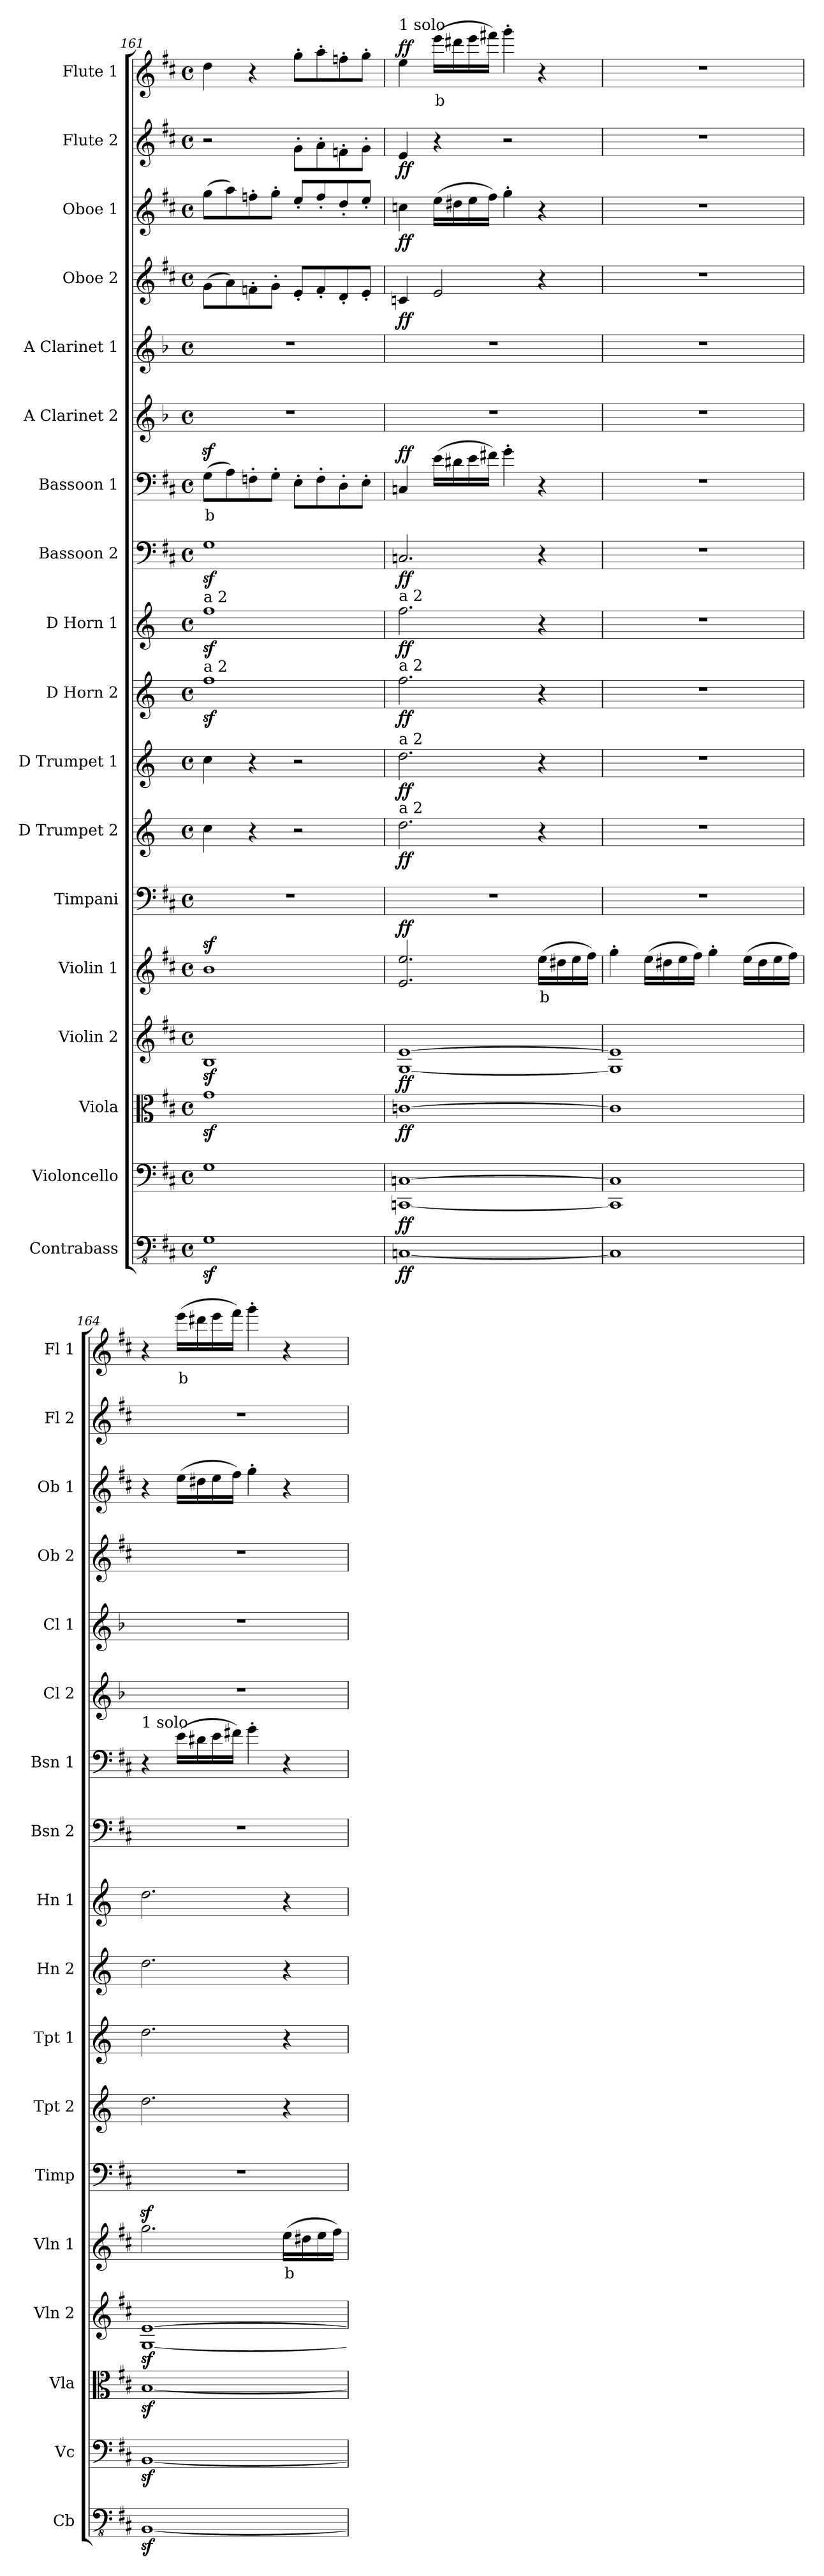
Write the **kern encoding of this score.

**kern	**dynam	**kern	**dynam	**kern	**dynam	**kern	**dynam	**kern	**text	**dynam	**kern	**kern	**dynam	**kern	**dynam	**kern	**dynam	**kern	**dynam	**kern	**dynam	**kern	**text	**dynam	**kern	**kern	**kern	**dynam	**kern	**dynam	**kern	**dynam	**kern	**text	**dynam
*part18	*part18	*part17	*part17	*part16	*part16	*part15	*part15	*part14	*part14	*part14	*part13	*part12	*part12	*part11	*part11	*part10	*part10	*part9	*part9	*part8	*part8	*part7	*part7	*part7	*part6	*part5	*part4	*part4	*part3	*part3	*part2	*part2	*part1	*part1	*part1
*staff18	*staff18	*staff17	*staff17	*staff16	*staff16	*staff15	*staff15	*staff14	*staff14	*staff14	*staff13	*staff12	*staff12	*staff11	*staff11	*staff10	*staff10	*staff9	*staff9	*staff8	*staff8	*staff7	*staff7	*staff7	*staff6	*staff5	*staff4	*staff4	*staff3	*staff3	*staff2	*staff2	*staff1	*staff1	*staff1
*I"Contrabass	*	*I"Violoncello	*	*I"Viola	*	*I"Violin 2	*	*I"Violin 1	*	*	*I"Timpani	*I"D Trumpet 2	*	*I"D Trumpet 1	*	*I"D Horn 2	*	*I"D Horn 1	*	*I"Bassoon 2	*	*I"Bassoon 1	*	*	*I"A Clarinet 2	*I"A Clarinet 1	*I"Oboe 2	*	*I"Oboe 1	*	*I"Flute 2	*	*I"Flute 1	*	*
*I'Cb	*	*I'Vc	*	*I'Vla	*	*I'Vln 2	*	*I'Vln 1	*	*	*I'Timp	*I'Tpt 2	*	*I'Tpt 1	*	*I'Hn 2	*	*I'Hn 1	*	*I'Bsn 2	*	*I'Bsn 1	*	*	*I'Cl 2	*I'Cl 1	*I'Ob 2	*	*I'Ob 1	*	*I'Fl 2	*	*I'Fl 1	*	*
*clefFv4	*	*clefF4	*	*clefC3	*	*clefG2	*	*clefG2	*	*	*clefF4	*clefG2	*	*clefG2	*	*clefG2	*	*clefG2	*	*clefF4	*	*clefF4	*	*	*clefG2	*clefG2	*clefG2	*	*clefG2	*	*clefG2	*	*clefG2	*	*
*	*	*	*	*	*	*	*	*	*	*	*	*ITrd-1c-2	*	*ITrd-1c-2	*	*ITrd6c10	*	*ITrd6c10	*	*	*	*	*	*	*ITrd2c3	*ITrd2c3	*	*	*	*	*	*	*	*	*
*k[f#c#]	*	*k[f#c#]	*	*k[f#c#]	*	*k[f#c#]	*	*k[f#c#]	*	*	*k[f#c#]	*k[f#c#]	*	*k[f#c#]	*	*k[f#c#]	*	*k[f#c#]	*	*k[f#c#]	*	*k[f#c#]	*	*	*k[f#c#]	*k[f#c#]	*k[f#c#]	*	*k[f#c#]	*	*k[f#c#]	*	*k[f#c#]	*	*
*M4/4	*	*M4/4	*	*M4/4	*	*M4/4	*	*M4/4	*	*	*M4/4	*M4/4	*	*M4/4	*	*M4/4	*	*M4/4	*	*M4/4	*	*M4/4	*	*	*M4/4	*M4/4	*M4/4	*	*M4/4	*	*M4/4	*	*M4/4	*	*
*met(c)	*	*met(c)	*	*met(c)	*	*met(c)	*	*met(c)	*	*	*met(c)	*met(c)	*	*met(c)	*	*met(c)	*	*met(c)	*	*met(c)	*	*met(c)	*	*	*met(c)	*met(c)	*met(c)	*	*met(c)	*	*met(c)	*	*met(c)	*	*
=161	=161	=161	=161	=161	=161	=161	=161	=161	=161	=161	=161	=161	=161	=161	=161	=161	=161	=161	=161	=161	=161	=161	=161	=161	=161	=161	=161	=161	=161	=161	=161	=161	=161	=161	=161
!	!	!	!	!	!	!	!	!	!	!	!	!	!	!	!	!	!	!LO:TX:a:t=a 2	!	!	!	!	!	!	!	!	!	!	!	!	!	!	!	!	!
!	!	!	!	!	!	!	!	!	!	!	!	!	!	!	!	!LO:TX:a:t=a 2	!	!	!	!	!	!	!	!	!	!	!	!	!	!	!	!	!	!	!
!	!	!	!	!	!	!	!	!	!	!	!	!	!	!	!	!	!	!	!	!	!	!	!LO:LY:b:color=#FF0000	!	!	!	!	!	!	!	!	!	!	!	!
1GGz<	.	1G	.	1gz<	.	1Bz<	.	1bz<	.	.	1r	4dd\	.	4dd\	.	1gz<	.	1gz<	.	1Gz<	.	(8Gz<\L	b	.	1r	1r	(8g\L	.	(8gg\L	.	2r	.	4dd\	.	.
.	.	.	.	.	.	.	.	.	.	.	.	.	.	.	.	.	.	.	.	.	.	8A\)	.	.	.	.	8a\)	.	8aa\)	.	.	.	.	.	.
.	.	.	.	.	.	.	.	.	.	.	.	4r	.	4r	.	.	.	.	.	.	.	8Fn'\	.	.	.	.	8fn'\	.	8ffn'\	.	.	.	4r	.	.
.	.	.	.	.	.	.	.	.	.	.	.	.	.	.	.	.	.	.	.	.	.	8G'\J	.	.	.	.	8g'\J	.	8gg'\J	.	.	.	.	.	.
.	.	.	.	.	.	.	.	.	.	.	.	2r	.	2r	.	.	.	.	.	.	.	8E'\L	.	.	.	.	8e'/L	.	8ee'/L	.	8g'\L	.	8gg'\L	.	.
.	.	.	.	.	.	.	.	.	.	.	.	.	.	.	.	.	.	.	.	.	.	8F'\	.	.	.	.	8f'/	.	8ff'/	.	8a'\	.	8aa'\	.	.
.	.	.	.	.	.	.	.	.	.	.	.	.	.	.	.	.	.	.	.	.	.	8D'\	.	.	.	.	8d'/	.	8dd'/	.	8fn'\	.	8ffn'\	.	.
.	.	.	.	.	.	.	.	.	.	.	.	.	.	.	.	.	.	.	.	.	.	8E'\J	.	.	.	.	8e'/J	.	8ee'/J	.	8g'\J	.	8gg'\J	.	.
=162	=162	=162	=162	=162	=162	=162	=162	=162	=162	=162	=162	=162	=162	=162	=162	=162	=162	=162	=162	=162	=162	=162	=162	=162	=162	=162	=162	=162	=162	=162	=162	=162	=162	=162	=162
!	!	!	!	!	!	!	!	!	!	!	!	!	!	!	!	!	!	!	!	!	!	!	!	!	!	!	!	!	!	!	!	!	!LO:TX:a:t=1 solo	!	!
!	!	!	!	!	!	!	!	!	!	!	!	!	!	!	!	!	!	!LO:TX:a:t=a 2	!	!	!	!	!	!	!	!	!	!	!	!	!	!	!	!	!
!	!	!	!	!	!	!	!	!	!	!	!	!	!	!	!	!LO:TX:a:t=a 2	!	!	!	!	!	!	!	!	!	!	!	!	!	!	!	!	!	!	!
!	!	!	!	!	!	!	!	!	!	!	!	!	!	!LO:TX:a:t=a 2	!	!	!	!	!	!	!	!	!	!	!	!	!	!	!	!	!	!	!	!	!
!	!	!	!	!	!	!	!	!	!	!	!	!LO:TX:a:t=a 2	!	!	!	!	!	!	!	!	!	!	!	!	!	!	!	!	!	!	!	!	!	!	!
!	!LO:DY:b	!	!LO:DY:b	!	!LO:DY:b	!	!LO:DY:b	!	!	!LO:DY:b	!	!	!LO:DY:b	!	!LO:DY:b	!	!LO:DY:b	!	!LO:DY:b	!	!LO:DY:b	!	!	!LO:DY:b	!	!	!	!LO:DY:b	!	!LO:DY:b	!	!LO:DY:b	!	!	!LO:DY:b
[1CCn	ff	[1CCn [1Cn	ff	[1cn	ff	[1G [1e	ff	2.e/ 2.ee/	.	ff	1r	2.ee\	ff	2.ee\	ff	2.g\	ff	2.g\	ff	2.Cn/	ff	4Cn/	.	ff	1r	1r	4cn/	ff	4ccn\	ff	4e/	ff	4ee\	.	ff
!	!	!	!	!	!	!	!	!	!	!	!	!	!	!	!	!	!	!	!	!	!	!	!	!	!	!	!	!	!	!	!	!	!	!LO:LY:b:color=#FF0000	!
.	.	.	.	.	.	.	.	.	.	.	.	.	.	.	.	.	.	.	.	.	.	(16e\LL	.	.	.	.	2e/	.	(16ee\LL	.	4r	.	(16eee\LL	b	.
.	.	.	.	.	.	.	.	.	.	.	.	.	.	.	.	.	.	.	.	.	.	16d#X\	.	.	.	.	.	.	16dd#X\	.	.	.	16ddd#X\	.	.
.	.	.	.	.	.	.	.	.	.	.	.	.	.	.	.	.	.	.	.	.	.	16e\	.	.	.	.	.	.	16ee\	.	.	.	16eee\	.	.
.	.	.	.	.	.	.	.	.	.	.	.	.	.	.	.	.	.	.	.	.	.	16f#X\JJ)	.	.	.	.	.	.	16ff#\JJ)	.	.	.	16fff#X\JJ)	.	.
.	.	.	.	.	.	.	.	.	.	.	.	.	.	.	.	.	.	.	.	.	.	4g'\	.	.	.	.	.	.	4gg'\	.	2r	.	4ggg'\	.	.
!	!	!	!	!	!	!	!	!	!LO:LY:b:color=#FF0000	!	!	!	!	!	!	!	!	!	!	!	!	!	!	!	!	!	!	!	!	!	!	!	!	!	!
.	.	.	.	.	.	.	.	(16ee\LL	b	.	.	4r	.	4r	.	4r	.	4r	.	4r	.	4r	.	.	.	.	4r	.	4r	.	.	.	4r	.	.
.	.	.	.	.	.	.	.	16dd#X\	.	.	.	.	.	.	.	.	.	.	.	.	.	.	.	.	.	.	.	.	.	.	.	.	.	.	.
.	.	.	.	.	.	.	.	16ee\	.	.	.	.	.	.	.	.	.	.	.	.	.	.	.	.	.	.	.	.	.	.	.	.	.	.	.
.	.	.	.	.	.	.	.	16ff#\JJ)	.	.	.	.	.	.	.	.	.	.	.	.	.	.	.	.	.	.	.	.	.	.	.	.	.	.	.
!!LO:PB:g=z
=163	=163	=163	=163	=163	=163	=163	=163	=163	=163	=163	=163	=163	=163	=163	=163	=163	=163	=163	=163	=163	=163	=163	=163	=163	=163	=163	=163	=163	=163	=163	=163	=163	=163	=163	=163
1CC]	.	1CC] 1C]	.	1c]	.	1G] 1e]	.	4gg'\	.	.	1r	1r	.	1r	.	1r	.	1r	.	1r	.	1r	.	.	1r	1r	1r	.	1r	.	1r	.	1r	.	.
.	.	.	.	.	.	.	.	(16ee\LL	.	.	.	.	.	.	.	.	.	.	.	.	.	.	.	.	.	.	.	.	.	.	.	.	.	.	.
.	.	.	.	.	.	.	.	16dd#X\	.	.	.	.	.	.	.	.	.	.	.	.	.	.	.	.	.	.	.	.	.	.	.	.	.	.	.
.	.	.	.	.	.	.	.	16ee\	.	.	.	.	.	.	.	.	.	.	.	.	.	.	.	.	.	.	.	.	.	.	.	.	.	.	.
.	.	.	.	.	.	.	.	16ff#\JJ)	.	.	.	.	.	.	.	.	.	.	.	.	.	.	.	.	.	.	.	.	.	.	.	.	.	.	.
.	.	.	.	.	.	.	.	4gg'\	.	.	.	.	.	.	.	.	.	.	.	.	.	.	.	.	.	.	.	.	.	.	.	.	.	.	.
.	.	.	.	.	.	.	.	(16ee\LL	.	.	.	.	.	.	.	.	.	.	.	.	.	.	.	.	.	.	.	.	.	.	.	.	.	.	.
.	.	.	.	.	.	.	.	16dd#\	.	.	.	.	.	.	.	.	.	.	.	.	.	.	.	.	.	.	.	.	.	.	.	.	.	.	.
.	.	.	.	.	.	.	.	16ee\	.	.	.	.	.	.	.	.	.	.	.	.	.	.	.	.	.	.	.	.	.	.	.	.	.	.	.
.	.	.	.	.	.	.	.	16ff#\JJ)	.	.	.	.	.	.	.	.	.	.	.	.	.	.	.	.	.	.	.	.	.	.	.	.	.	.	.
=164	=164	=164	=164	=164	=164	=164	=164	=164	=164	=164	=164	=164	=164	=164	=164	=164	=164	=164	=164	=164	=164	=164	=164	=164	=164	=164	=164	=164	=164	=164	=164	=164	=164	=164	=164
!	!	!	!	!	!	!	!	!	!	!	!	!	!	!	!	!	!	!	!	!	!	!LO:TX:a:t=1 solo	!	!	!	!	!	!	!	!	!	!	!	!	!
[1BBBz<	.	[1BBz<	.	[1Bz<	.	[1Gz< [1ez<	.	2.ggz<\	.	.	1r	2.ee\	.	2.ee\	.	2.e\	.	2.e\	.	1r	.	4r	.	.	1r	1r	1r	.	4r	.	1r	.	4r	.	.
!	!	!	!	!	!	!	!	!	!	!	!	!	!	!	!	!	!	!	!	!	!	!	!	!	!	!	!	!	!	!	!	!	!	!LO:LY:b:color=#FF0000	!
.	.	.	.	.	.	.	.	.	.	.	.	.	.	.	.	.	.	.	.	.	.	(16e\LL	.	.	.	.	.	.	(16ee\LL	.	.	.	(16eee\LL	b	.
.	.	.	.	.	.	.	.	.	.	.	.	.	.	.	.	.	.	.	.	.	.	16d#X\	.	.	.	.	.	.	16dd#X\	.	.	.	16ddd#X\	.	.
.	.	.	.	.	.	.	.	.	.	.	.	.	.	.	.	.	.	.	.	.	.	16e\	.	.	.	.	.	.	16ee\	.	.	.	16eee\	.	.
.	.	.	.	.	.	.	.	.	.	.	.	.	.	.	.	.	.	.	.	.	.	16f#X\JJ)	.	.	.	.	.	.	16ff#\JJ)	.	.	.	16fff#\JJ)	.	.
.	.	.	.	.	.	.	.	.	.	.	.	.	.	.	.	.	.	.	.	.	.	4g'\	.	.	.	.	.	.	4gg'\	.	.	.	4ggg'\	.	.
!	!	!	!	!	!	!	!	!	!LO:LY:b:color=#FF0000	!	!	!	!	!	!	!	!	!	!	!	!	!	!	!	!	!	!	!	!	!	!	!	!	!	!
.	.	.	.	.	.	.	.	(16ee\LL	b	.	.	4r	.	4r	.	4r	.	4r	.	.	.	4r	.	.	.	.	.	.	4r	.	.	.	4r	.	.
.	.	.	.	.	.	.	.	16dd#X\	.	.	.	.	.	.	.	.	.	.	.	.	.	.	.	.	.	.	.	.	.	.	.	.	.	.	.
.	.	.	.	.	.	.	.	16ee\	.	.	.	.	.	.	.	.	.	.	.	.	.	.	.	.	.	.	.	.	.	.	.	.	.	.	.
.	.	.	.	.	.	.	.	16ff#\JJ)	.	.	.	.	.	.	.	.	.	.	.	.	.	.	.	.	.	.	.	.	.	.	.	.	.	.	.
=	=	=	=	=	=	=	=	=	=	=	=	=	=	=	=	=	=	=	=	=	=	=	=	=	=	=	=	=	=	=	=	=	=	=	=
*-	*-	*-	*-	*-	*-	*-	*-	*-	*-	*-	*-	*-	*-	*-	*-	*-	*-	*-	*-	*-	*-	*-	*-	*-	*-	*-	*-	*-	*-	*-	*-	*-	*-	*-	*-
